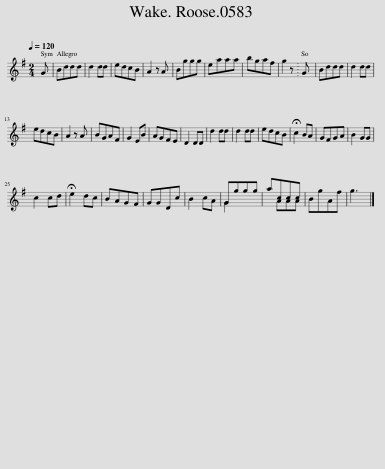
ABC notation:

X:1
%%score ( 1 2 )
L:1/8
Q:1/4=120
M:2/4
I:linebreak $
K:G
V:1 treble
V:2 treble
V:1
 G | Bddd | d2 dd | edcB | A2 z A | %5
 Bggg | eaaa | bgaf | g2 z | G | %10
 Bddd | d2 dd |$ edcB | A2 z A | BGAF | %15
 G2 EB | AGFE | D2 DD | d2 dd | d2 dd | %20
 edcB | !fermata!c2 BA | GFGA | B2 GG |$ c2 cd | %25
 !fermata!e2 dc | BAGF | GGDc | B2 cA | Gggg | %30
 accc | BgAf | g3 |] %33
V:2
 x | x4 | x4 | x4 | x4 | %5
 x4 | x4 | x4 | x3 | x | %10
 x4 | x4 |$ x4 | x4 | x4 | %15
 x4 | x4 | x4 | x4 | x4 | %20
 x4 | x4 | x4 | x4 |$ x4 | %25
 x4 | x4 | x4 | x4 | G2 x x | %30
 x AAA | x4 | x3 |] %33
